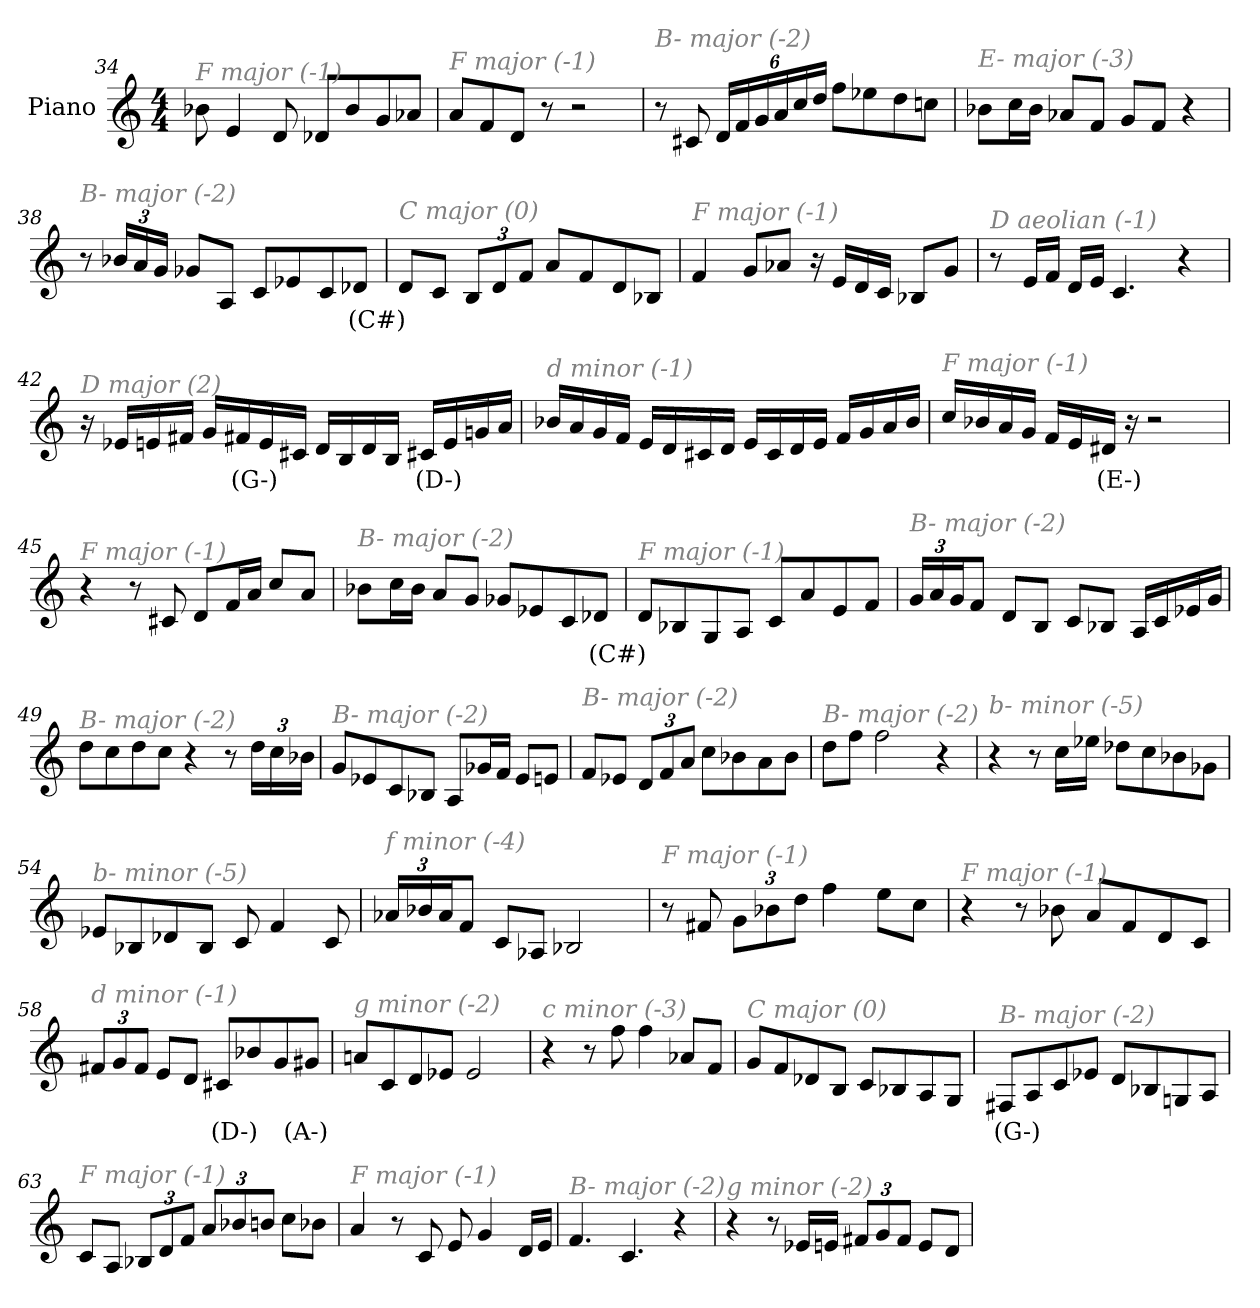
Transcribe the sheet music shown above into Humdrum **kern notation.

**kern	**text
*part1	*part1
*staff1	*staff1
*I"Piano	*
*I'Pno	*
*clefG2	*
*k[]	*
*M4/4	*
=34	=34
!LO:TX:i:color=#808080:t=F major (-1)	!
8b-X\	.
4e/	.
8d/	.
8d-X/L	.
8b-/	.
8g/	.
8a-X/J	.
=35	=35
!LO:TX:i:color=#808080:t=F major (-1)	!
8a/L	.
8f/	.
8d/J	.
8r	.
2r	.
=36	=36
!LO:TX:i:color=#808080:t=B- major (-2)	!
8r	.
8c#X/	.
*Xbrackettup	*
24d/LL	.
24f/	.
24g/	.
24a/	.
24cc/	.
24dd/JJ	.
8ff\L	.
8ee-X\	.
8dd\	.
8ccn\J	.
!!LO:LB:g=z
=37	=37
!LO:TX:i:color=#808080:t=E- major (-3)	!
8b-X\L	.
16cc\L	.
16b-\JJ	.
8a-X/L	.
8f/J	.
8g/L	.
8f/J	.
4r	.
=38	=38
!LO:TX:i:color=#808080:t=B- major (-2)	!
8r	.
24b-X/LL	.
24a/	.
24g/JJ	.
8g-X/L	.
8A/J	.
8c/L	.
8e-X/	.
8c/	.
8d-Xi/J	(C#)
=39	=39
!LO:TX:i:color=#808080:t=C major (0)	!
8d/L	.
8c/J	.
12B/L	.
12d/	.
12f/J	.
8a/L	.
8f/	.
8d/	.
8B-X/J	.
=40	=40
!LO:TX:i:color=#808080:t=F major (-1)	!
4f/	.
8g/L	.
8a-X/J	.
16r	.
16e/LL	.
16d/	.
16c/JJ	.
8B-X/L	.
8g/J	.
!!LO:PB:g=z
=41	=41
!LO:TX:i:color=#808080:t=D aeolian (-1)	!
8r	.
16e/LL	.
16f/JJ	.
16d/LL	.
16e/JJ	.
4.c/	.
4r	.
=42	=42
!LO:TX:i:color=#808080:t=D major (2)	!
16r	.
16e-X/LL	.
16en/	.
16f#X/JJ	.
16g/LL	.
16f#Xi/	(G-)
16e/	.
16c#X/JJ	.
16d/LL	.
16B/	.
16d/	.
16B/JJ	.
16c#Xi/LL	(D-)
16e/	.
16gn/	.
16a/JJ	.
=43	=43
!LO:TX:i:color=#808080:t=d minor (-1)	!
16b-X/LL	.
16a/	.
16g/	.
16f/JJ	.
16e/LL	.
16d/	.
16c#X/	.
16d/JJ	.
16e/LL	.
16c#/	.
16d/	.
16e/JJ	.
16f/LL	.
16g/	.
16a/	.
16b-/JJ	.
!!LO:LB:g=z
=44	=44
!LO:TX:i:color=#808080:t=F major (-1)	!
16cc/LL	.
16b-X/	.
16a/	.
16g/JJ	.
16f/LL	.
16e/	.
16d#Xj/JJ	(E-)
16r	.
2r	.
=45	=45
!LO:TX:i:color=#808080:t=F major (-1)	!
4r	.
8r	.
8c#X/	.
8d/L	.
16f/L	.
16a/JJ	.
8cc/L	.
8a/J	.
=46	=46
!LO:TX:i:color=#808080:t=B- major (-2)	!
8b-X\L	.
16cc\L	.
16b-\JJ	.
8a/L	.
8g/J	.
8g-X/L	.
8e-X/	.
8c/	.
8d-Xi/J	(C#)
=47	=47
!LO:TX:i:color=#808080:t=F major (-1)	!
8d/L	.
8B-X/	.
8G/	.
8A/J	.
8c/L	.
8a/	.
8e/	.
8f/J	.
!!LO:LB:g=z
=48	=48
!LO:TX:i:color=#808080:t=B- major (-2)	!
24g/LL	.
24a/	.
24g/J	.
8f/J	.
8d/L	.
8B/J	.
8c/L	.
8B-X/J	.
16A/LL	.
16c/	.
16e-X/	.
16g/JJ	.
=49	=49
!LO:TX:i:color=#808080:t=B- major (-2)	!
8dd\L	.
8cc\	.
8dd\	.
8cc\J	.
4r	.
8r	.
24dd\LL	.
24cc\	.
24b-X\JJ	.
=50	=50
!LO:TX:i:color=#808080:t=B- major (-2)	!
8g/L	.
8e-X/	.
8c/	.
8B-X/J	.
8A/L	.
16g-X/L	.
16f/JJ	.
8e-/L	.
8en/J	.
!!LO:LB:g=z
=51	=51
!LO:TX:i:color=#808080:t=B- major (-2)	!
8f/L	.
8e-X/J	.
12d/L	.
12f/	.
12a/J	.
8cc\L	.
8b-X\	.
8a\	.
8b-\J	.
=52	=52
!LO:TX:i:color=#808080:t=B- major (-2)	!
8dd\L	.
8ff\J	.
2ff\	.
4r	.
=53	=53
!LO:TX:i:color=#808080:t=b- minor (-5)	!
4r	.
8r	.
16cc\LL	.
16ee-X\JJ	.
8dd-X\L	.
8cc\	.
8b-X\	.
8g-X\J	.
=54	=54
!LO:TX:i:color=#808080:t=b- minor (-5)	!
8e-X/L	.
8B-X/	.
8d-X/	.
8B-/J	.
8c/	.
4f/	.
8c/	.
!!LO:LB:g=z
=55	=55
!LO:TX:i:color=#808080:t=f minor (-4)	!
24a-X/LL	.
24b-X/	.
24a-/J	.
8f/J	.
8c/L	.
8A-X/J	.
2B-X/	.
=56	=56
!LO:TX:i:color=#808080:t=F major (-1)	!
8r	.
8f#X/	.
12g\L	.
12b-X\	.
12dd\J	.
4ff\	.
8ee\L	.
8cc\J	.
=57	=57
!LO:TX:i:color=#808080:t=F major (-1)	!
4r	.
8r	.
8b-X\	.
8a/L	.
8f/	.
8d/	.
8c/J	.
=58	=58
!LO:TX:i:color=#808080:t=d minor (-1)	!
12f#X/L	.
12g/	.
12f#/J	.
8e/L	.
8d/J	.
8c#Xi/L	(D-)
8b-X/	.
8g/	.
8g#Xi/J	(A-)
!!LO:LB:g=z
=59	=59
!LO:TX:i:color=#808080:t=g minor (-2)	!
8an/L	.
8c/	.
8d/	.
8e-X/J	.
2e-/	.
=60	=60
!LO:TX:i:color=#808080:t=c minor (-3)	!
4r	.
8r	.
8ff\	.
4ff\	.
8a-X/L	.
8f/J	.
=61	=61
!LO:TX:i:color=#808080:t=C major (0)	!
8g/L	.
8f/	.
8d-X/	.
8B/J	.
8c/L	.
8B-X/	.
8A/	.
8G/J	.
=62	=62
!LO:TX:i:color=#808080:t=B- major (-2)	!
8F#Xi/L	(G-)
8A/	.
8c/	.
8e-X/J	.
8d/L	.
8B-X/	.
8Gn/	.
8A/J	.
!!LO:LB:g=z
=63	=63
!LO:TX:i:color=#808080:t=F major (-1)	!
8c/L	.
8A/J	.
12B-X/L	.
12d/	.
12f/J	.
12a/L	.
12b-X/	.
12bn/J	.
8cc\L	.
8b-X\J	.
=64	=64
!LO:TX:i:color=#808080:t=F major (-1)	!
4a/	.
8r	.
8c/	.
8e/	.
4g/	.
16d/LL	.
16e/JJ	.
=65	=65
!LO:TX:i:color=#808080:t=B- major (-2)	!
4.f/	.
4.c/	.
4r	.
=66	=66
!LO:TX:i:color=#808080:t=g minor (-2)	!
4r	.
8r	.
16e-X/LL	.
16en/JJ	.
12f#X/L	.
12g/	.
12f#/J	.
8e/L	.
8d/J	.
=	=
*-	*-
